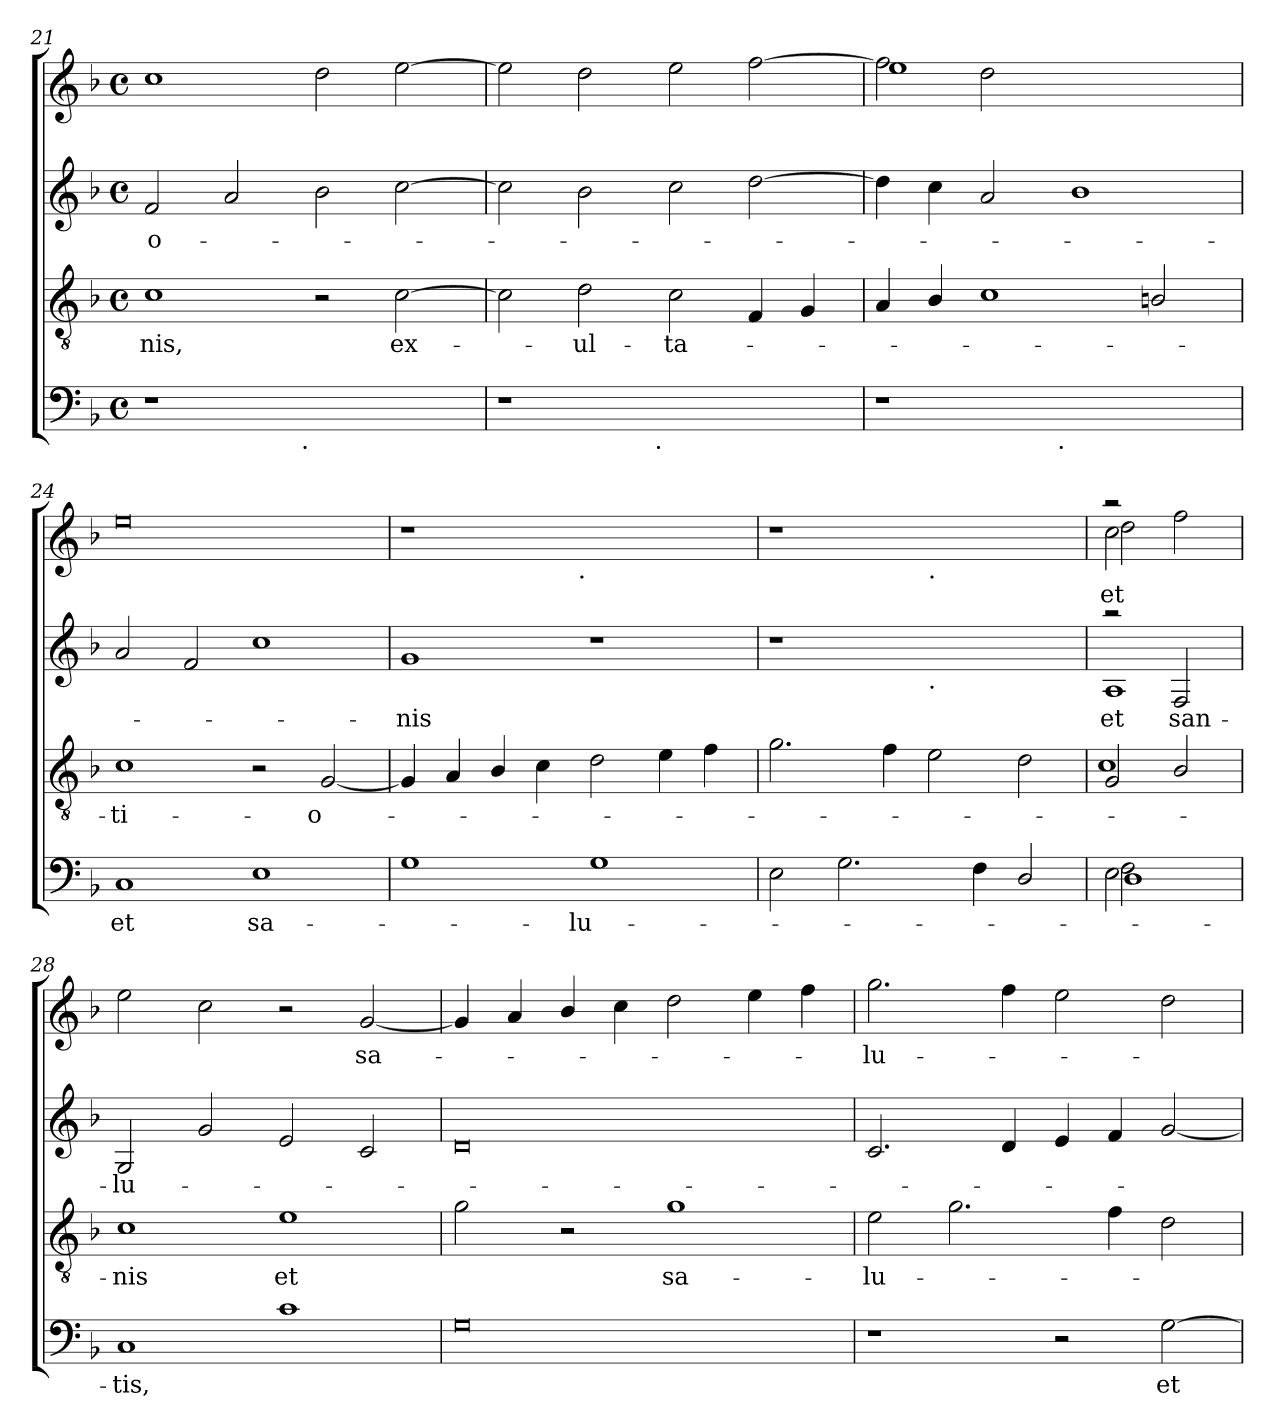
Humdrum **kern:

**kern	**text	**kern	**text	**kern	**text	**kern	**text
*part4	*part4	*part3	*part3	*part2	*part2	*part1	*part1
*staff4	*staff4	*staff3	*staff3	*staff2	*staff2	*staff1	*staff1
*clefF4	*	*clefGv2	*	*clefG2	*	*clefG2	*
*k[b-]	*	*k[b-]	*	*k[b-]	*	*k[b-]	*
*F:	*	*F:	*	*F:	*	*F:	*
*M4/4	*	*M4/4	*	*M4/4	*	*M4/4	*
*met(c)	*	*met(c)	*	*met(c)	*	*met(c)	*
=21	=21	=21	=21	=21	=21	=21	=21
!	!	!	!LO:LY:b	!	!LO:LY:b	!	!
*^	*	*	*	*	*	*	*
1r	2ryy	.	1c	-nis,	2f/	-o-	1cc	.
.	4...ryy	.	.	.	2a/	.	.	.
!	!LO:TX:b:t=.	!	!	!	!	!	!	!
.	1ryy	.	.	.	.	.	.	.
1ryy	.	.	2r	.	2b-\	.	2dd\	.
!	!	!	!	!LO:LY:b	!	!	!	!
.	.	.	[>2c\	ex-	[<2cc\	.	[>2ee\	.
.	32ryy	.	.	.	.	.	.	.
=22	=22	=22	=22	=22	=22	=22	=22	=22
1r	2ryy	.	2c\]	.	2cc\]	.	2ee\]	.
!	!	!	!	!LO:LY:b	!	!	!	!
.	4...ryy	.	2d\	-ul-	2b-\	.	2dd\	.
!	!LO:TX:b:t=.	!	!	!	!	!	!	!
.	1ryy	.	.	.	.	.	.	.
!	!	!	!	!LO:LY:b	!	!	!	!
1ryy	.	.	2c\	-ta-	2cc\	.	2ee\	.
.	.	.	4F/	.	[<2dd\	.	[>2ff\	.
.	.	.	4G/	.	.	.	.	.
.	32ryy	.	.	.	.	.	.	.
=23	=23	=23	=23	=23	=23	=23	=23	=23
*	*	*	*	*	*	*	*^	*
1r	2ryy	.	4A/	.	4dd\]	.	2ff\]	1ee	.
.	.	.	4B-/	.	4cc\	.	.	.	.
.	4...ryy	.	1c	.	2a/	.	2dd\	.	.
!	!LO:TX:b:t=.	!	!	!	!	!	!	!	!
.	1ryy	.	.	.	.	.	.	.	.
1ryy	.	.	.	.	1b-	.	1ryy	1ryy	.
.	.	.	2B/	.	.	.	.	.	.
.	32ryy	.	.	.	.	.	.	.	.
=24	=24	=24	=24	=24	=24	=24	=24	=24	=24
!	!	!LO:LY:b	!	!LO:LY:b	!	!	!	!	!
*v	*v	*	*	*	*	*	*v	*v	*
1C	et	1c	-ti-	2a/	.	0ee	.
.	.	.	.	2f/	.	.	.
!	!LO:LY:b	!	!	!	!	!	!
1E	sa-	2r	.	1cc	.	.	.
!	!	!	!LO:LY:b	!	!	!	!
.	.	[<2G/	-o-	.	.	.	.
=25	=25	=25	=25	=25	=25	=25	=25
!	!	!	!	!	!LO:LY:b	!	!
*	*	*	*	*	*	*^	*
1G	.	4G/]	.	1g	-nis	1r	2ryy	.
.	.	4A/	.	.	.	.	.	.
.	.	4B-/	.	.	.	.	4...ryy	.
.	.	4c\	.	.	.	.	.	.
!	!	!	!	!	!	!	!LO:TX:b:t=.	!
.	.	.	.	.	.	.	1ryy	.
!	!LO:LY:b	!	!	!	!	!	!	!
1G	-lu-	2d\	.	1r	.	1ryy	.	.
.	.	4e\	.	.	.	.	.	.
.	.	4f\	.	.	.	.	.	.
.	.	.	.	.	.	.	32ryy	.
*	*	*	*	*	*	*v	*v	*
!!LO:LB:g=z
=26	=26	=26	=26	=26	=26	=26	=26
2E\	.	2.g\	.	1r	.	1r	.
2.G\	.	.	.	.	.	.	.
.	.	4f\	.	.	.	.	.
!	!	!	!	!	!	!LO:TX:b:t=.	!
!	!	!	!	!LO:TX:b:t=.	!	!	!
.	.	2e\	.	1ryy	.	1ryy	.
4F\	.	.	.	.	.	.	.
2D/	.	2d\	.	.	.	.	.
=27	=27	=27	=27	=27	=27	=27	=27
*^	*	*^	*	*^	*	*	*
*	*^	*	*	*	*	*	*	*	*	*
!	!	!	!	!	!	!	!	!	!LO:LY:b	!	!LO:LY:b
*	*	*	*	*	*	*	*	*	*	*^	*
*	*	*	*	*	*	*	*	*	*	*	*^	*
2E\	2F\	1D	.	2G/	1c	.	2raa	1A	-et-	2raa	2cc\	2dd\	et
!	!	!	!	!	!	!	!	!	!LO:LY:b:rj	!	!	!	!
2ryy	2ryy	.	.	2B-/	.	.	2F/	.	san-	2ryy	2ryy	2ff\	.
*	*v	*v	*	*	*	*	*v	*v	*	*	*	*	*
*	*	*	*v	*v	*	*	*	*	*	*	*
=28	=28	=28	=28	=28	=28	=28	=28	=28	=28	=28
!	!	!LO:LY:b	!	!LO:LY:b	!	!LO:LY:b	!	!	!	!
*v	*v	*	*	*	*	*	*v	*v	*v	*
1C	-tis,	1c	-nis	2G/	-lu-	2ee\	.
.	.	.	.	2g/	.	2cc\	.
!	!	!	!LO:LY:b	!	!	!	!
1c	.	1e	et	2e/	.	2r	.
!	!	!	!	!	!	!	!LO:LY:b
.	.	.	.	2c/	.	[<2g/	sa-
=29	=29	=29	=29	=29	=29	=29	=29
0G	.	2g\	.	0d	.	4g/]	.
.	.	.	.	.	.	4a/	.
.	.	2r	.	.	.	4b-/	.
.	.	.	.	.	.	4cc\	.
!	!	!	!LO:LY:b	!	!	!	!
.	.	1g	sa-	.	.	2dd\	.
.	.	.	.	.	.	4ee\	.
.	.	.	.	.	.	4ff\	.
=30	=30	=30	=30	=30	=30	=30	=30
!	!	!	!LO:LY:b	!	!	!	!LO:LY:b
1r	.	2e\	-lu-	2.c/	.	2.gg\	-lu-
.	.	2.g\	.	.	.	.	.
.	.	.	.	4d/	.	4ff\	.
2r	.	.	.	4e/	.	2ee\	.
.	.	4f\	.	4f/	.	.	.
!	!LO:LY:b	!	!	!	!	!	!
[>2G\	et	2d\	.	[<2g/	.	2dd\	.
=	=	=	=	=	=	=	=
*-	*-	*-	*-	*-	*-	*-	*-
